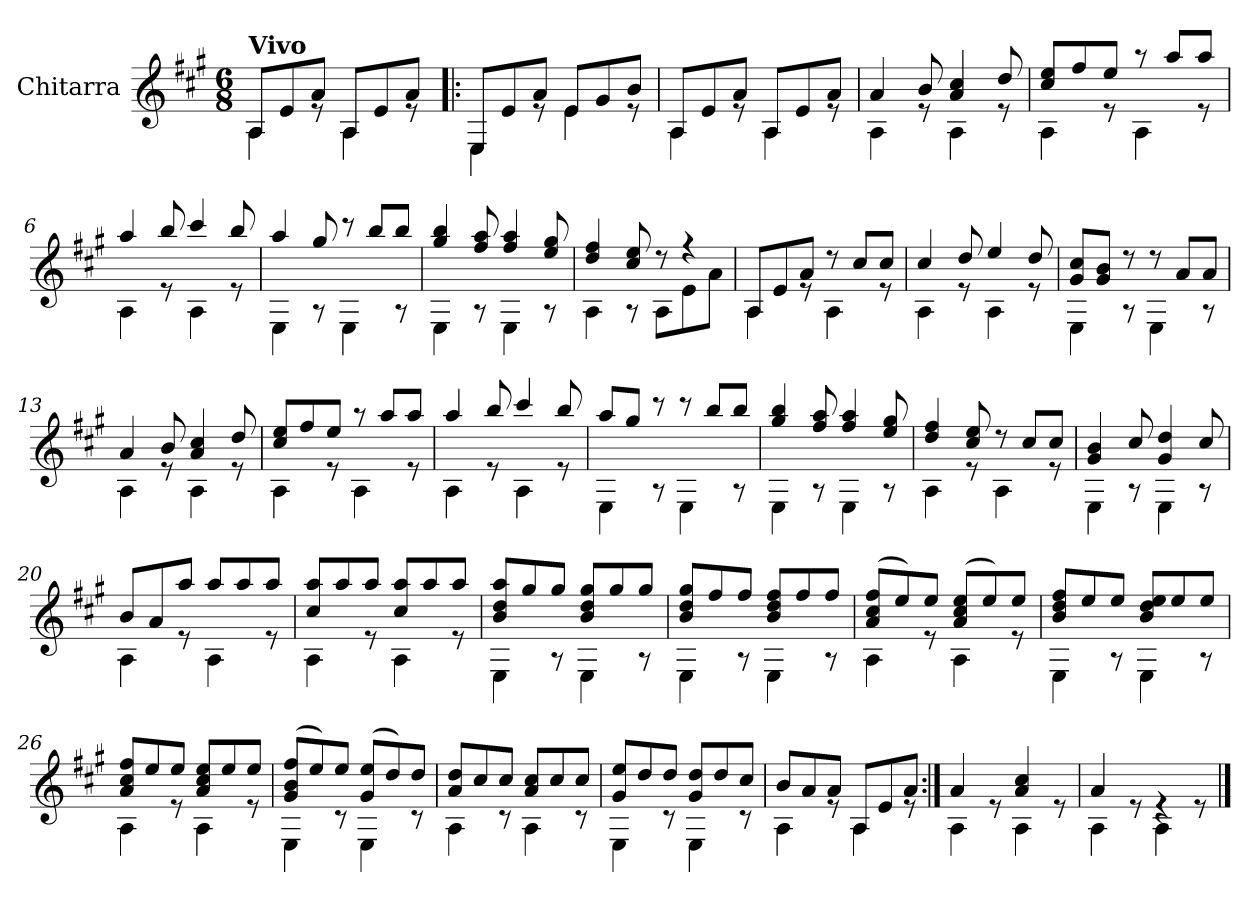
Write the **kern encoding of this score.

**kern
*part1
*staff1
*I"Chitarra
*clefG2
*ITrd7c12
*k[f#c#g#]
*M6/8
=1
*^
!LO:TX:a:B:t=Vivo	!
8AA/L	4AA\
8E/	.
8A/J	8re
8AA/L	4AA\
8E/	.
8A/J	8re
=2!|:	=2!|:
8EE/L	4EE\
8E/	.
8A/J	8re
8E/L	4E\
8G#/	.
8B/J	8re
=3	=3
8AA/L	4AA\
8E/	.
8A/J	8re
8AA/L	4AA\
8E/	.
8A/J	8re
=4	=4
4A/	4AA\
8B/	8re
4A/ 4c#/	4AA\
8d/	8re
=5	=5
8c#/ 8e/L	4AA\
8f#/	.
8e/J	8re
8r	4AA\
8a/L	.
8a/J	8re
!!LO:LB:g=z	!!
=6	=6
4a/	4AA\
8b/	8re
4cc#/	4AA\
8b/	8re
=7	=7
4a/	4EE\
8g#/	8rA
8r	4EE\
8b/L	.
8b/J	8rA
=8	=8
4g#/ 4b/	4EE\
8f#/ 8a/	8rA
4f#/ 4a/	4EE\
8e/ 8g#/	8rA
=9	=9
4d/ 4f#/	4AA\
8c#/ 8e/	8r
8r	8AA\L
4r	8E\
.	8A\J
=10	=10
8AA/L	4AA\
8E/	.
8A/J	8re
8r	4AA\
8c#/L	.
8c#/J	8re
=11	=11
4c#/	4AA\
8d/	8re
4e/	4AA\
8d/	8re
!!LO:LB:g=z	!!
=12	=12
8G#/ 8c#/L	4EE\
8G#/ 8B/J	.
8r	8rA
8r	4EE\
8A/L	.
8A/J	8rA
=13	=13
4A/	4AA\
8B/	8re
4A/ 4c#/	4AA\
8d/	8re
=14	=14
8c#/ 8e/L	4AA\
8f#/	.
8e/J	8re
8r	4AA\
8a/L	.
8a/J	8re
=15	=15
4a/	4AA\
8b/	8re
4cc#/	4AA\
8b/	8re
=16	=16
8a/L	4EE\
8g#/J	.
8r	8rA
8r	4EE\
8b/L	.
8b/J	8rA
!!LO:LB:g=z	!!
=17	=17
4g#/ 4b/	4EE\
8f#/ 8a/	8rA
4f#/ 4a/	4EE\
8e/ 8g#/	8rA
=18	=18
4d/ 4f#/	4AA\
8c#/ 8e/	8re
8r	4AA\
8c#/L	.
8c#/J	8re
=19	=19
4G#/ 4B/	4EE\
8c#/	8rA
4G#/ 4d/	4EE\
8c#/	8rA
=20	=20
8B/L	4AA\
8A/	.
8a/J	8re
8a/L	4AA\
8a/	.
8a/J	8re
=21	=21
8c#/ 8a/L	4AA\
8a/	.
8a/J	8re
8c#/ 8a/L	4AA\
8a/	.
8a/J	8re
!!LO:LB:g=z	!!
=22	=22
8B/ 8d/ 8a/L	4EE\
8g#/	.
8g#/J	8rA
8B/ 8d/ 8g#/L	4EE\
8g#/	.
8g#/J	8rA
=23	=23
8B/ 8d/ 8g#/L	4EE\
8f#/	.
8f#/J	8rA
8B/ 8d/ 8f#/L	4EE\
8f#/	.
8f#/J	8rA
=24	=24
(<8A/ 8c#/ 8f#/L	4AA\
8e/)	.
8e/J	8re
(<8A/ 8c#/ 8e/L	4AA\
8e/)	.
8e/J	8re
=25	=25
8B/ 8d/ 8f#/L	4EE\
8e/	.
8e/J	8rA
8B/ 8d/ 8e/L	4EE\
8e/	.
8e/J	8rA
=26	=26
8A/ 8c#/ 8f#/L	4AA\
8e/	.
8e/J	8re
8A/ 8c#/ 8e/L	4AA\
8e/	.
8e/J	8re
!!LO:LB:g=z	!!
=27	=27
(<8G#/ 8B/ 8f#/L	4EE\
8e/)	.
8e/J	8rc
(<8G#/ 8e/L	4EE\
8d/)	.
8d/J	8rc
=28	=28
8A/ 8d/L	4AA\
8c#/	.
8c#/J	8rc
8A/ 8c#/L	4AA\
8c#/	.
8c#/J	8rc
=29	=29
8G#/ 8e/L	4EE\
8d/	.
8d/J	8rc
8G#/ 8d/L	4EE\
8d/	.
8c#/J	8rc
=30	=30
8B/L	4AA\
8A/	.
8A/J	8re
8AA/L	4AA\
8E/	.
8A/J	8re
=31:|!	=31:|!
4A/	4AA\
8re	8ryy
4A/ 4c#/	4AA\
8re	8ryy
=32	=32
4A/	4AA\
8re	8ryy
4re	4AA\
8re	8ryy
*v	*v
==
*-
